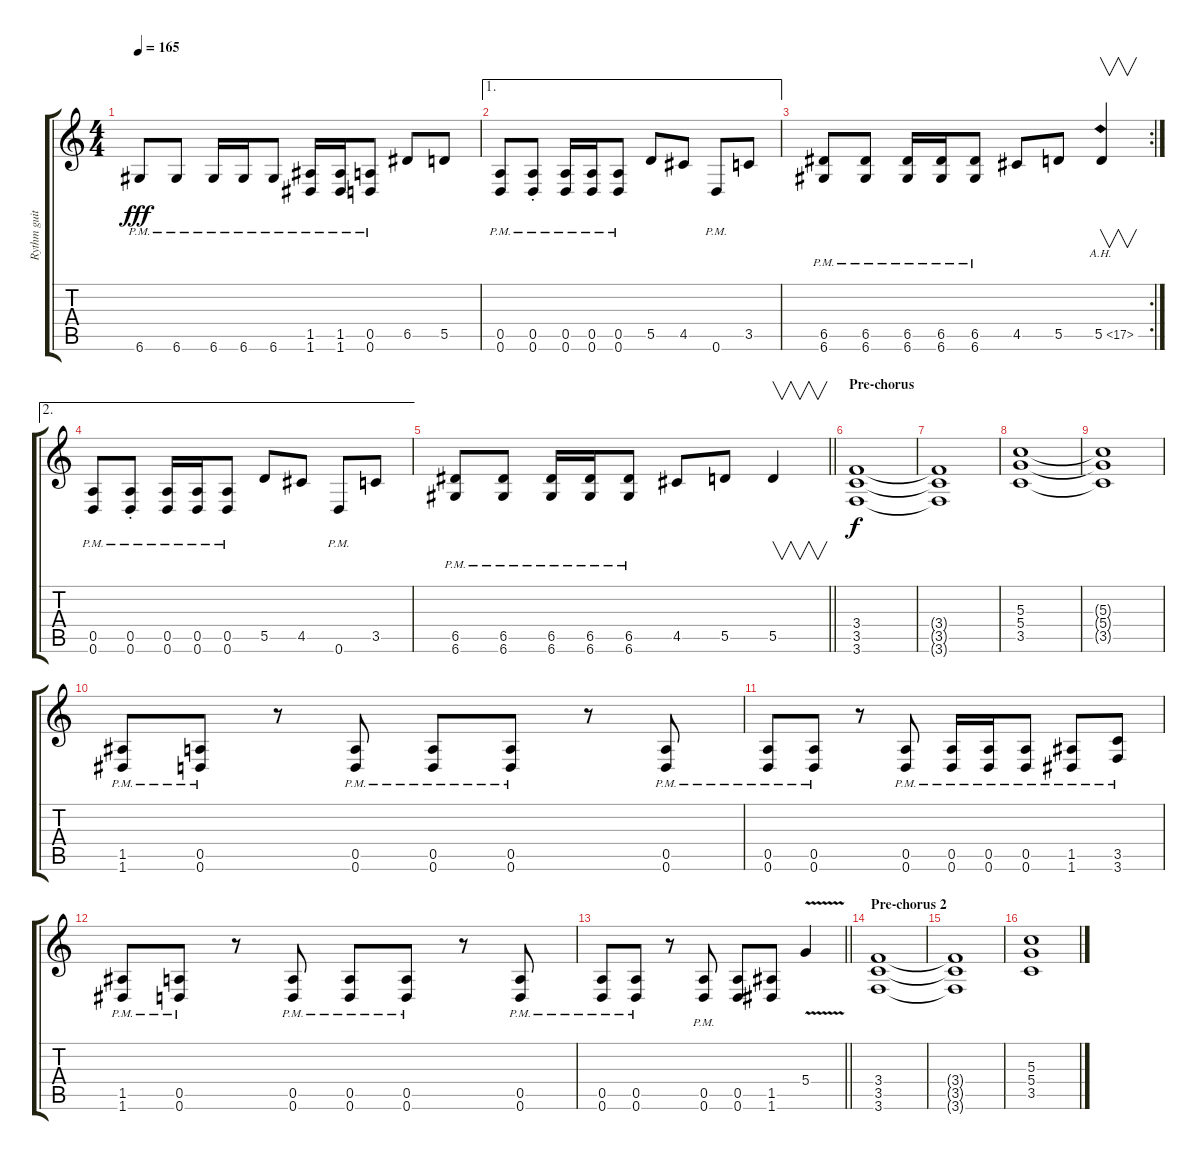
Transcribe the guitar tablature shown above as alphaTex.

\track ("Rythm guitar" "Rythm guit") {instrument distortionguitar}
\staff {score tabs}
\tuning (E4 B3 G3 D3 A2 D2) {hide}
\ts (4 4)
\tempo 165
\clef g2
\ks c
6.6{pm}.8{dy fff} 6.6{pm}.8 6.6{pm}.16 6.6{pm}.16 6.6{pm}.8 (1.5{pm} 1.6{pm}).16 (1.5{pm} 1.6{pm}).16 (0.5{pm} 0.6{pm}).8 6.5.8 5.5.8 |
\ae 1
(0.5{pm} 0.6{pm}).8 (0.5{pm st} 0.6{pm}).8 (0.5{pm} 0.6{pm}).16 (0.5{pm} 0.6{pm}).16 (0.5{pm} 0.6{pm}).8 5.5.8 4.5.8 0.6{pm}.8 3.5.8 |
\rc 2
(6.5{pm} 6.6{pm}).8 (6.5{pm} 6.6{pm}).8 (6.5{pm} 6.6{pm}).16 (6.5{pm} 6.6{pm}).16 (6.5{pm} 6.6{pm}).8 4.5.8 5.5.8 5.5{ah 12}.4{v} |
\ae 2
(0.5{pm} 0.6{pm}).8 (0.5{pm st} 0.6{pm}).8 (0.5{pm} 0.6{pm}).16 (0.5{pm} 0.6{pm}).16 (0.5{pm} 0.6{pm}).8 5.5.8 4.5.8 0.6{pm}.8 3.5.8 |
\barLineRight lightlight
(6.5{pm} 6.6{pm}).8 (6.5{pm} 6.6{pm}).8 (6.5{pm} 6.6{pm}).16 (6.5{pm} 6.6{pm}).16 (6.5{pm} 6.6{pm}).8 4.5.8 5.5.8 5.5.4{v} |
\section ("" "Pre-chorus")
(3.4 3.5 3.6).1{dy f} |
(3.4{t} 3.5{t} 3.6{t}).1 |
(5.3 5.4 3.5).1 |
(5.3{t} 5.4{t} 3.5{t}).1 |
(1.5{pm} 1.6{pm}).8 (0.5{pm} 0.6{pm}).8 r.8 (0.5{pm} 0.6{pm}).8 (0.5{pm} 0.6{pm}).8 (0.5{pm} 0.6{pm}).8 r.8 (0.5{pm} 0.6{pm}).8 |
(0.5{pm} 0.6{pm}).8 (0.5{pm} 0.6{pm}).8 r.8 (0.5{pm} 0.6{pm}).8 (0.5{pm} 0.6{pm}).16 (0.5{pm} 0.6{pm}).16 (0.5{pm} 0.6{pm}).8 (1.5{pm} 1.6{pm}).8 (3.5{pm} 3.6{pm}).8 |
(1.5{pm} 1.6{pm}).8 (0.5{pm} 0.6{pm}).8 r.8 (0.5{pm} 0.6{pm}).8 (0.5{pm} 0.6{pm}).8 (0.5{pm} 0.6{pm}).8 r.8 (0.5{pm} 0.6{pm}).8 |
\barLineRight lightlight
(0.5{pm} 0.6{pm}).8 (0.5{pm} 0.6{pm}).8 r.8 (0.5{pm} 0.6{pm}).8 (0.5 0.6).8 (1.5 1.6).8 5.4{v}.4 |
\section ("" "Pre-chorus 2")
(3.4 3.5 3.6).1 |
(3.4{t} 3.5{t} 3.6{t}).1 |
(5.3 5.4 3.5).1
